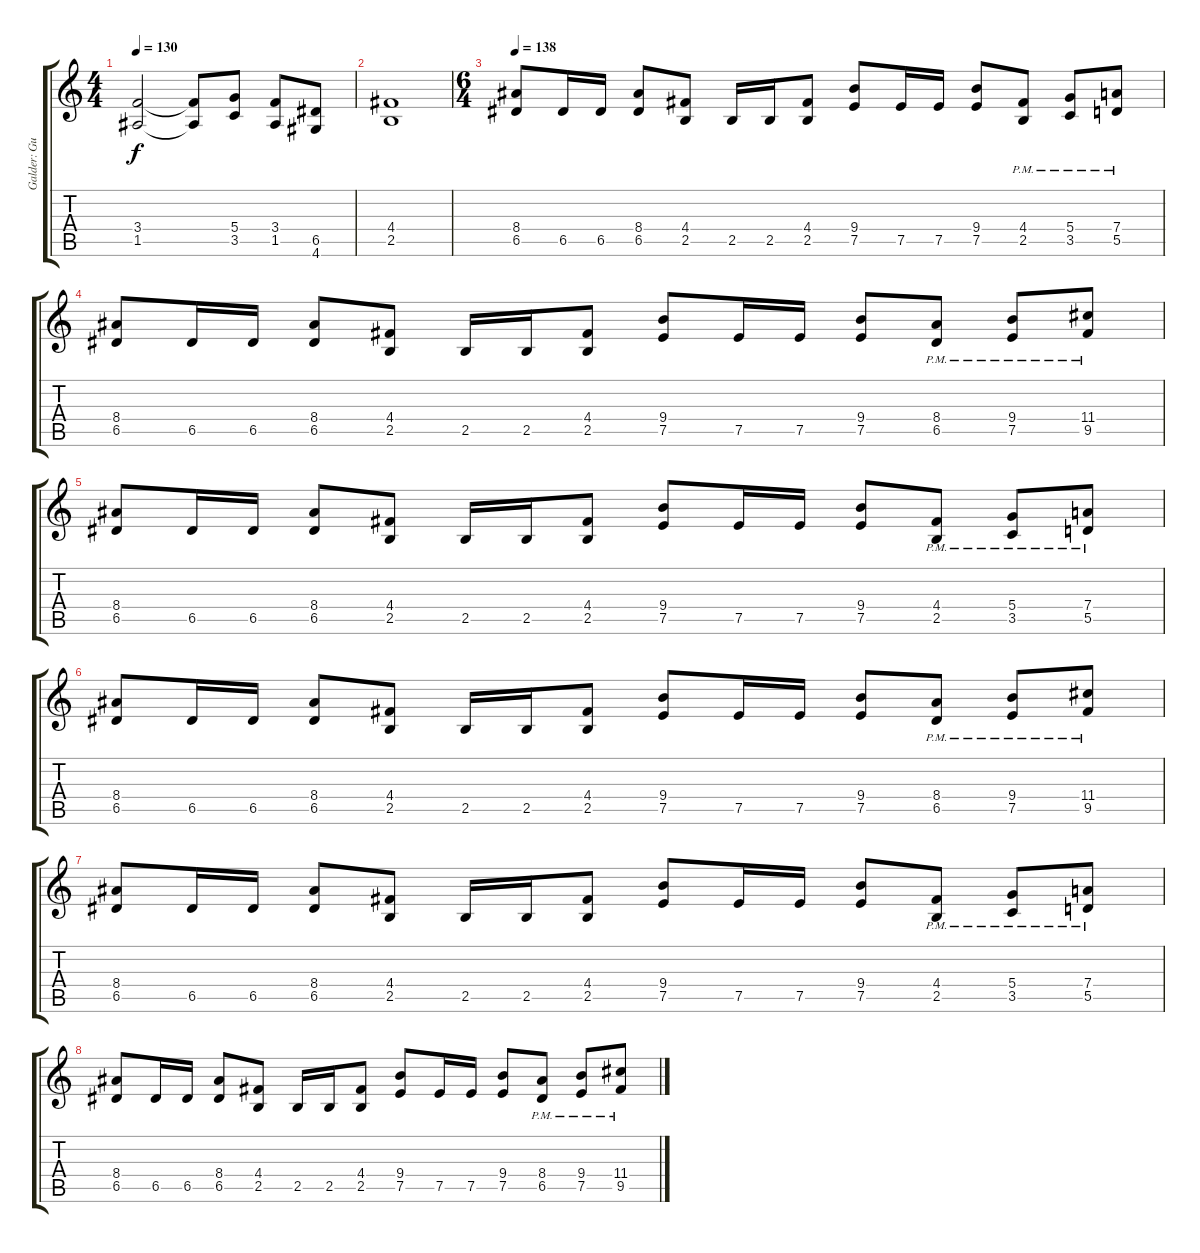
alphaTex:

\track ("Galder: Guitar 2" "Galder: Gu") {instrument acousticguitarsteel}
\staff {score tabs}
\tuning (E4 B3 G3 D3 A2 E2) {hide}
\ts (4 4)
\tempo 130
\clef g2
\ks c
(3.4 1.5).2{dy f} (3.4{t} 1.5{t}).8 (5.4 3.5).8 (3.4 1.5).8 (6.5 4.6).8 |
(4.4 2.5).1 |
\ts (6 4)
\tempo 138
(8.4 6.5).8 6.5.16 6.5.16 (8.4 6.5).8 (4.4 2.5).8 2.5.16 2.5.16 (4.4 2.5).8 (9.4 7.5).8 7.5.16 7.5.16 (9.4 7.5).8 (4.4{pm} 2.5{pm}).8 (5.4{pm} 3.5{pm}).8 (7.4{pm} 5.5{pm}).8 |
(8.4 6.5).8 6.5.16 6.5.16 (8.4 6.5).8 (4.4 2.5).8 2.5.16 2.5.16 (4.4 2.5).8 (9.4 7.5).8 7.5.16 7.5.16 (9.4 7.5).8 (8.4{pm} 6.5{pm}).8 (9.4{pm} 7.5{pm}).8 (11.4{pm} 9.5{pm}).8 |
(8.4 6.5).8 6.5.16 6.5.16 (8.4 6.5).8 (4.4 2.5).8 2.5.16 2.5.16 (4.4 2.5).8 (9.4 7.5).8 7.5.16 7.5.16 (9.4 7.5).8 (4.4{pm} 2.5{pm}).8 (5.4{pm} 3.5{pm}).8 (7.4{pm} 5.5{pm}).8 |
(8.4 6.5).8 6.5.16 6.5.16 (8.4 6.5).8 (4.4 2.5).8 2.5.16 2.5.16 (4.4 2.5).8 (9.4 7.5).8 7.5.16 7.5.16 (9.4 7.5).8 (8.4{pm} 6.5{pm}).8 (9.4{pm} 7.5{pm}).8 (11.4{pm} 9.5{pm}).8 |
(8.4 6.5).8 6.5.16 6.5.16 (8.4 6.5).8 (4.4 2.5).8 2.5.16 2.5.16 (4.4 2.5).8 (9.4 7.5).8 7.5.16 7.5.16 (9.4 7.5).8 (4.4{pm} 2.5{pm}).8 (5.4{pm} 3.5{pm}).8 (7.4{pm} 5.5{pm}).8 |
(8.4 6.5).8 6.5.16 6.5.16 (8.4 6.5).8 (4.4 2.5).8 2.5.16 2.5.16 (4.4 2.5).8 (9.4 7.5).8 7.5.16 7.5.16 (9.4 7.5).8 (8.4{pm} 6.5{pm}).8 (9.4{pm} 7.5{pm}).8 (11.4{pm} 9.5{pm}).8
